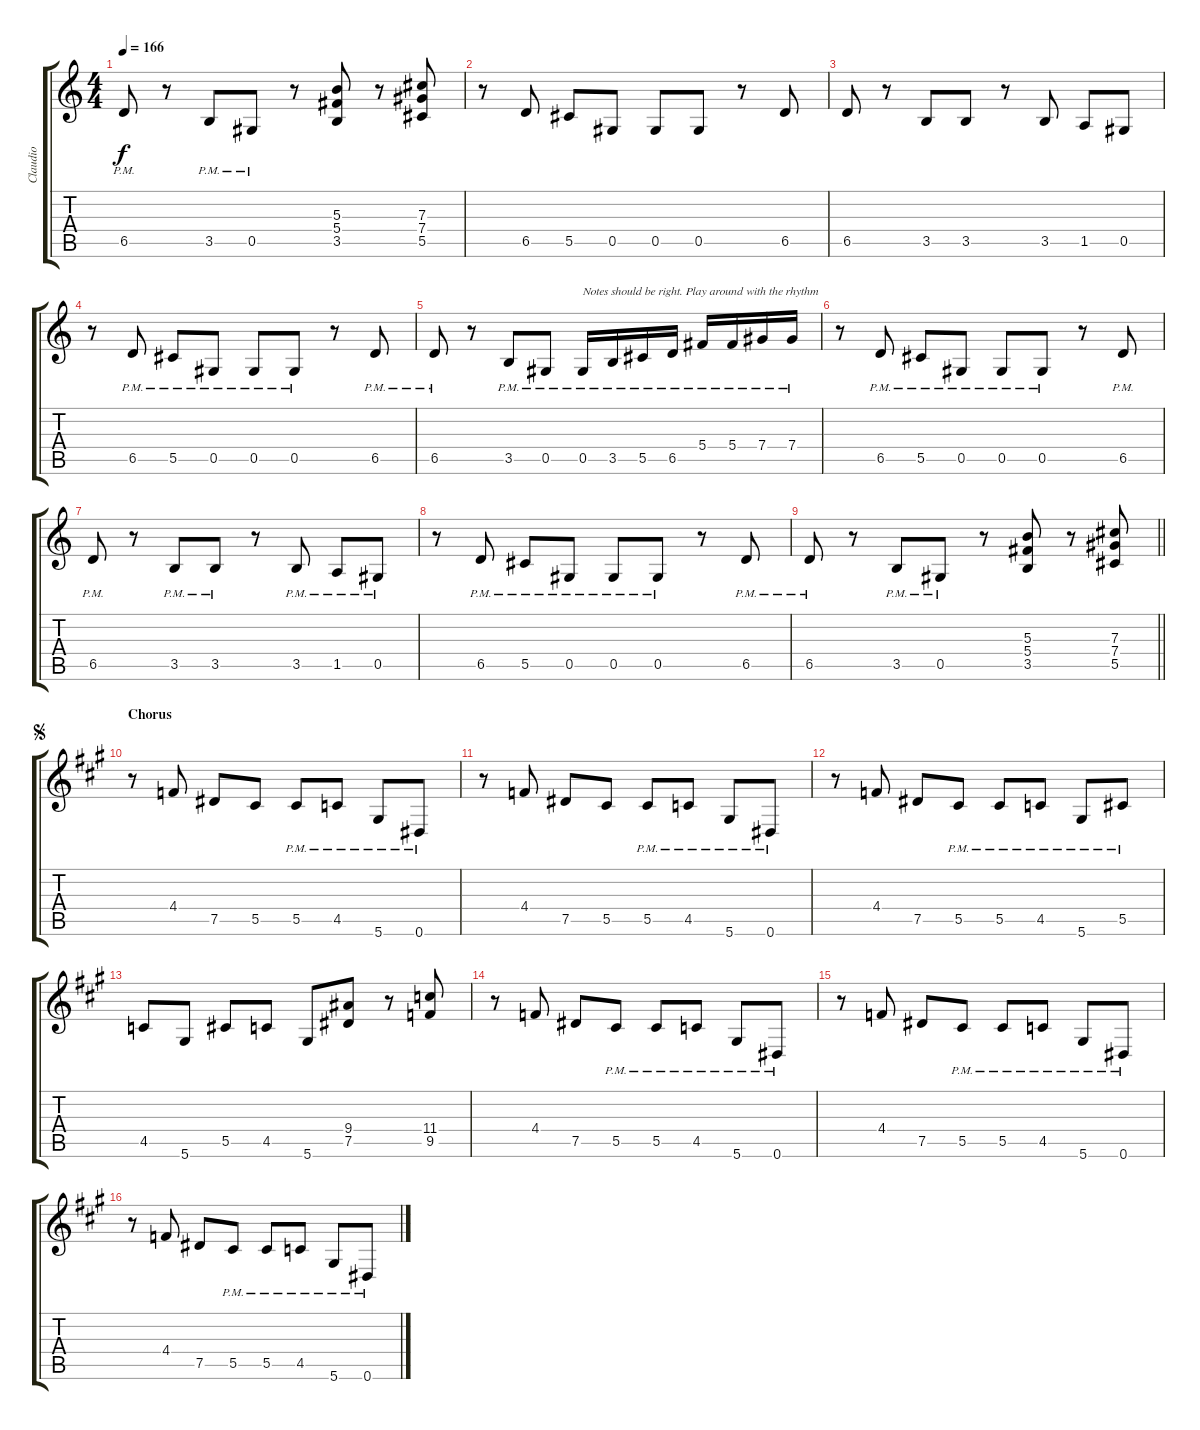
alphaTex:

\track ("Claudio" "Claudio") {instrument distortionguitar}
\staff {score tabs}
\tuning (Eb4 Bb3 Gb3 Db3 Ab2 Eb2) {hide}
\ts (4 4)
\tempo 166
\clef g2
\ks c
6.5{pm}.8{dy f} r.8 3.5{pm}.8 0.5{pm}.8 r.8 (5.3 5.4 3.5).8 r.8 (7.3 7.4 5.5).8 |
r.8 6.5.8 5.5.8 0.5.8 0.5.8 0.5.8 r.8 6.5.8 |
6.5.8 r.8 3.5.8 3.5.8 r.8 3.5.8 1.5.8 0.5.8 |
r.8 6.5{pm}.8 5.5{pm}.8 0.5{pm}.8 0.5{pm}.8 0.5{pm}.8 r.8 6.5{pm}.8 |
6.5{pm}.8 r.8 3.5{pm}.8 0.5{pm}.8 0.5{pm}.16{txt "Notes should be right. Play around with the rhythm"} 3.5{pm}.16 5.5{pm}.16 6.5{pm}.16 5.4{pm}.16 5.4{pm}.16 7.4{pm}.16 7.4{pm}.16 |
r.8 6.5{pm}.8 5.5{pm}.8 0.5{pm}.8 0.5{pm}.8 0.5{pm}.8 r.8 6.5{pm}.8 |
6.5{pm}.8 r.8 3.5{pm}.8 3.5{pm}.8 r.8 3.5{pm}.8 1.5{pm}.8 0.5{pm}.8 |
r.8 6.5{pm}.8 5.5{pm}.8 0.5{pm}.8 0.5{pm}.8 0.5{pm}.8 r.8 6.5{pm}.8 |
\barLineRight lightlight
6.5{pm}.8 r.8 3.5{pm}.8 0.5{pm}.8 r.8 (5.3 5.4 3.5).8 r.8 (7.3 7.4 5.5).8 |
\section ("" "Chorus")
\jump segno
\ks a
r.8 4.4.8 7.5.8 5.5.8 5.5{pm}.8 4.5{pm}.8 5.6{pm}.8 0.6{pm}.8 |
r.8 4.4.8 7.5.8 5.5.8 5.5{pm}.8 4.5{pm}.8 5.6{pm}.8 0.6{pm}.8 |
r.8 4.4.8 7.5.8 5.5{pm}.8 5.5{pm}.8 4.5{pm}.8 5.6{pm}.8 5.5{pm}.8 |
4.5.8 5.6.8 5.5.8 4.5.8 5.6.8 (9.4 7.5).8 r.8 (11.4 9.5).8 |
r.8 4.4.8 7.5.8 5.5{pm}.8 5.5{pm}.8 4.5{pm}.8 5.6{pm}.8 0.6{pm}.8 |
r.8 4.4.8 7.5.8 5.5{pm}.8 5.5{pm}.8 4.5{pm}.8 5.6{pm}.8 0.6{pm}.8 |
r.8 4.4.8 7.5.8 5.5{pm}.8 5.5{pm}.8 4.5{pm}.8 5.6{pm}.8 0.6{pm}.8
